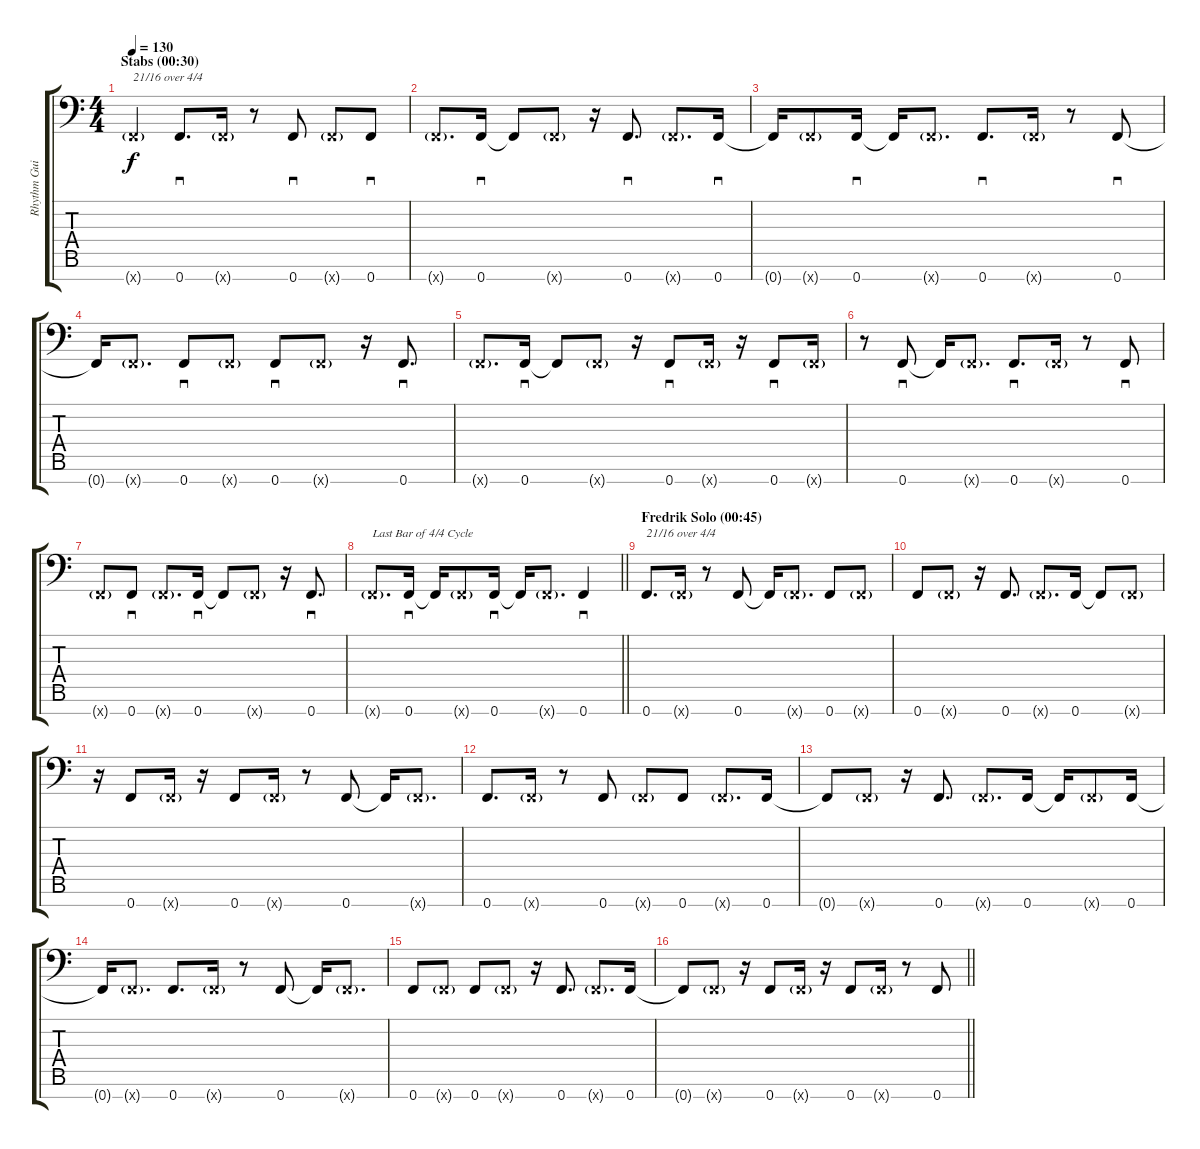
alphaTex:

\track ("Rhythm Guitar 1 (Marten Hagstrom)" "Rhythm Gui") {instrument distortionguitar}
\staff {score tabs}
\tuning (Bb3 F3 Db3 Ab2 Eb2 Bb1 F1) {hide}
\ts (4 4)
\section ("" "Stabs (00:30)")
\tempo 130
\clef f4
\ks c
0.7{g x}.4{txt "21/16 over 4/4" dy f} 0.7.8{d sd} 0.7{g x}.16 r.8 0.7.8{sd} 0.7{g x}.8 0.7.8{sd} |
0.7{g x}.8{d} 0.7.16{sd} 0.7{t}.8 0.7{g x}.8 r.16 0.7.8{d sd} 0.7{g x}.8{d} 0.7.16{sd} |
0.7{t}.16 0.7{g x}.8 0.7.16{sd} 0.7{t}.16 0.7{g x}.8{d} 0.7.8{d sd} 0.7{g x}.16 r.8 0.7.8{sd} |
0.7{t}.16 0.7{g x}.8{d} 0.7.8{sd} 0.7{g x}.8 0.7.8{sd} 0.7{g x}.8 r.16 0.7.8{d sd} |
0.7{g x}.8{d} 0.7.16{sd} 0.7{t}.8 0.7{g x}.8 r.16 0.7.8{sd} 0.7{g x}.16 r.16 0.7.8{sd} 0.7{g x}.16 |
r.8 0.7.8{sd} 0.7{t}.16 0.7{g x}.8{d} 0.7.8{d sd} 0.7{g x}.16 r.8 0.7.8{sd} |
0.7{g x}.8 0.7.8{sd} 0.7{g x}.8{d} 0.7.16{sd} 0.7{t}.8 0.7{g x}.8 r.16 0.7.8{d sd} |
\barLineRight lightlight
0.7{g x}.8{d txt "Last Bar of 4/4 Cycle"} 0.7.16{sd} 0.7{t}.16 0.7{g x}.8 0.7.16{sd} 0.7{t}.16 0.7{g x}.8{d} 0.7.4{sd} |
\section ("" "Fredrik Solo (00:45)")
0.7.8{d txt "21/16 over 4/4"} 0.7{g x}.16 r.8 0.7.8 0.7{t}.16 0.7{g x}.8{d} 0.7.8 0.7{g x}.8 |
0.7.8 0.7{g x}.8 r.16 0.7.8{d} 0.7{g x}.8{d} 0.7.16 0.7{t}.8 0.7{g x}.8 |
r.16 0.7.8 0.7{g x}.16 r.16 0.7.8 0.7{g x}.16 r.8 0.7.8 0.7{t}.16 0.7{g x}.8{d} |
0.7.8{d} 0.7{g x}.16 r.8 0.7.8 0.7{g x}.8 0.7.8 0.7{g x}.8{d} 0.7.16 |
0.7{t}.8 0.7{g x}.8 r.16 0.7.8{d} 0.7{g x}.8{d} 0.7.16 0.7{t}.16 0.7{g x}.8 0.7.16 |
0.7{t}.16 0.7{g x}.8{d} 0.7.8{d} 0.7{g x}.16 r.8 0.7.8 0.7{t}.16 0.7{g x}.8{d} |
0.7.8 0.7{g x}.8 0.7.8 0.7{g x}.8 r.16 0.7.8{d} 0.7{g x}.8{d} 0.7.16 |
\barLineRight lightlight
0.7{t}.8 0.7{g x}.8 r.16 0.7.8 0.7{g x}.16 r.16 0.7.8 0.7{g x}.16 r.8 0.7.8
